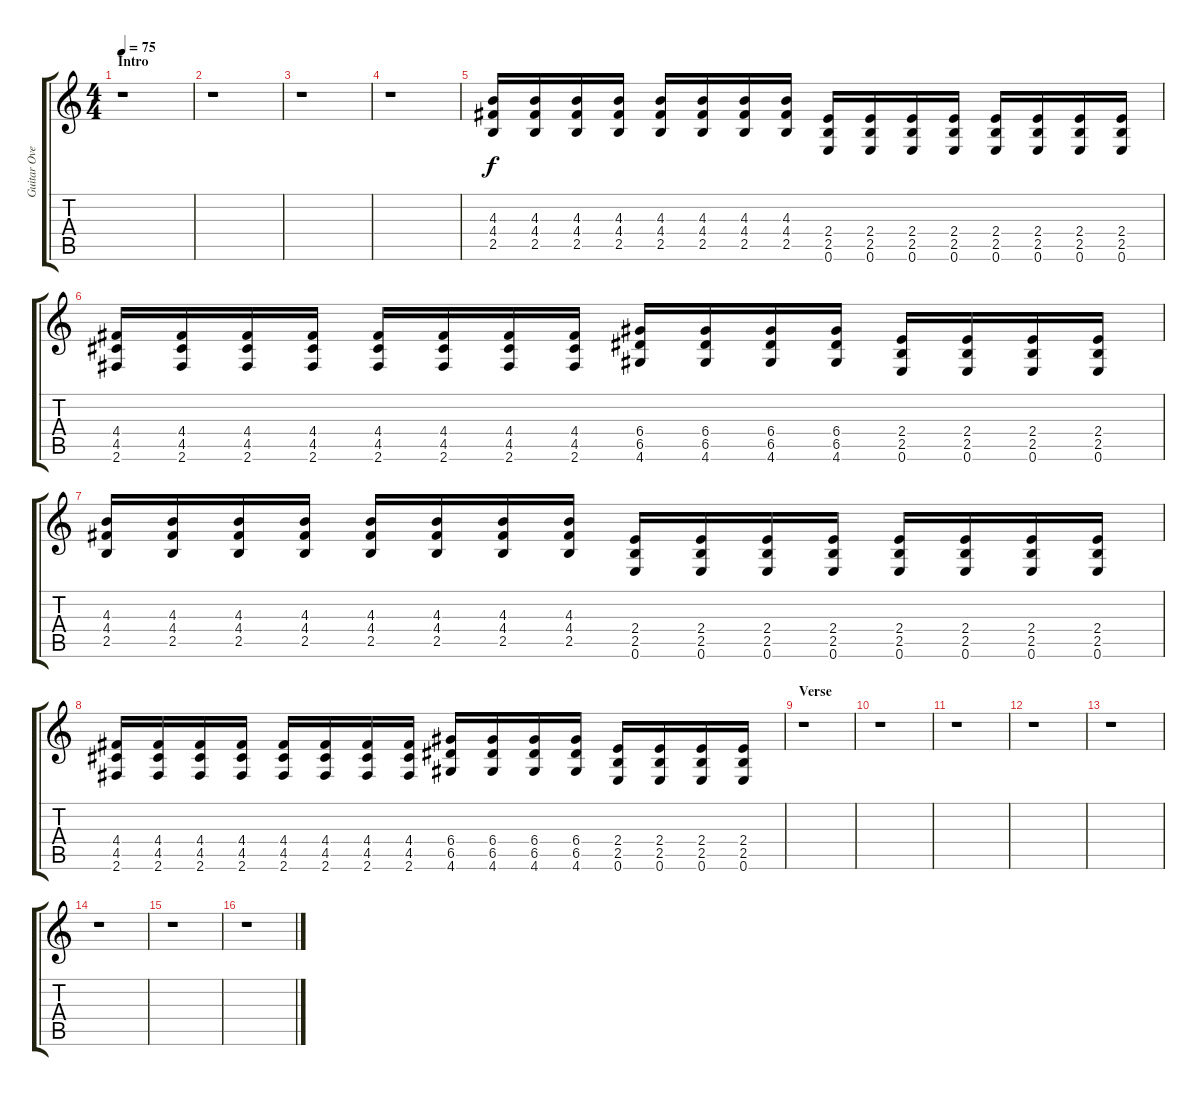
\track ("Guitar Overdubs" "Guitar Ove") {instrument overdrivenguitar}
\staff {score tabs}
\tuning (E4 B3 G3 D3 A2 E2) {hide}
\ts (4 4)
\section ("" "Intro")
\tempo 75
\clef g2
\ks c
r.1{dy f instrument overdrivenguitar} |
r.1 |
r.1 |
r.1 |
(4.3 4.4 2.5).16 (4.3 4.4 2.5).16 (4.3 4.4 2.5).16 (4.3 4.4 2.5).16 (4.3 4.4 2.5).16 (4.3 4.4 2.5).16 (4.3 4.4 2.5).16 (4.3 4.4 2.5).16 (2.4 2.5 0.6).16 (2.4 2.5 0.6).16 (2.4 2.5 0.6).16 (2.4 2.5 0.6).16 (2.4 2.5 0.6).16 (2.4 2.5 0.6).16 (2.4 2.5 0.6).16 (2.4 2.5 0.6).16 |
(4.4 4.5 2.6).16 (4.4 4.5 2.6).16 (4.4 4.5 2.6).16 (4.4 4.5 2.6).16 (4.4 4.5 2.6).16 (4.4 4.5 2.6).16 (4.4 4.5 2.6).16 (4.4 4.5 2.6).16 (6.4 6.5 4.6).16 (6.4 6.5 4.6).16 (6.4 6.5 4.6).16 (6.4 6.5 4.6).16 (2.4 2.5 0.6).16 (2.4 2.5 0.6).16 (2.4 2.5 0.6).16 (2.4 2.5 0.6).16 |
(4.3 4.4 2.5).16 (4.3 4.4 2.5).16 (4.3 4.4 2.5).16 (4.3 4.4 2.5).16 (4.3 4.4 2.5).16 (4.3 4.4 2.5).16 (4.3 4.4 2.5).16 (4.3 4.4 2.5).16 (2.4 2.5 0.6).16 (2.4 2.5 0.6).16 (2.4 2.5 0.6).16 (2.4 2.5 0.6).16 (2.4 2.5 0.6).16 (2.4 2.5 0.6).16 (2.4 2.5 0.6).16 (2.4 2.5 0.6).16 |
(4.4 4.5 2.6).16 (4.4 4.5 2.6).16 (4.4 4.5 2.6).16 (4.4 4.5 2.6).16 (4.4 4.5 2.6).16 (4.4 4.5 2.6).16 (4.4 4.5 2.6).16 (4.4 4.5 2.6).16 (6.4 6.5 4.6).16 (6.4 6.5 4.6).16 (6.4 6.5 4.6).16 (6.4 6.5 4.6).16 (2.4 2.5 0.6).16 (2.4 2.5 0.6).16 (2.4 2.5 0.6).16 (2.4 2.5 0.6).16 |
\section ("" "Verse")
r.1 |
r.1 |
r.1 |
r.1 |
r.1 |
r.1 |
r.1 |
r.1
